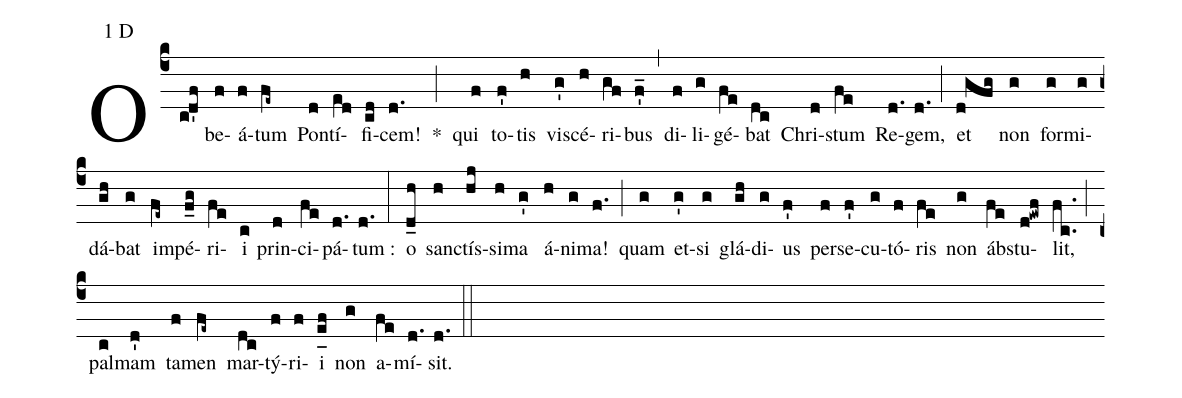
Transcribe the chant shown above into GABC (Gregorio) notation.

mode:1 D;
%%
(c4) O(cd'f) be(f)á(f)tum(fe~) Pon(d)tí(e[ll:1]d)fi(cd)cem!(d.) *(;) qui(f) to(f')tis(h) vi(g')scé(h)ri(gf)bus(f'_) (,) di(f)li(g)gé(fe)bat(dc) Chri(d)stum(fe) Re(d.)gem,(d.) (;) et(d!gfg) non(g) for(g)mi(g)dá(gh)bat(g) im(fe~)pé(f_g)ri(fe)i(c) prin(d)ci(fe)pá(d.)tum :(d.) (:) o(d_h) san(h)ctís(hj)si(h)ma(g') á(h)ni(g)ma!(f.) (;) quam(g) et(g')si(g) glá(gh)di(g)us(f') per(f)se(f')cu(g)tó(f)ris(fe) non(g) ábs(fe)tu(d!ewf)lit,(fc..) (;) pal(c)mam(d') ta(f)men(fe~) mar(dc)tý(f)ri(f)i(e_[uh:l]f) non(g) a(fe)mí(d.)sit.(d.) (::)
